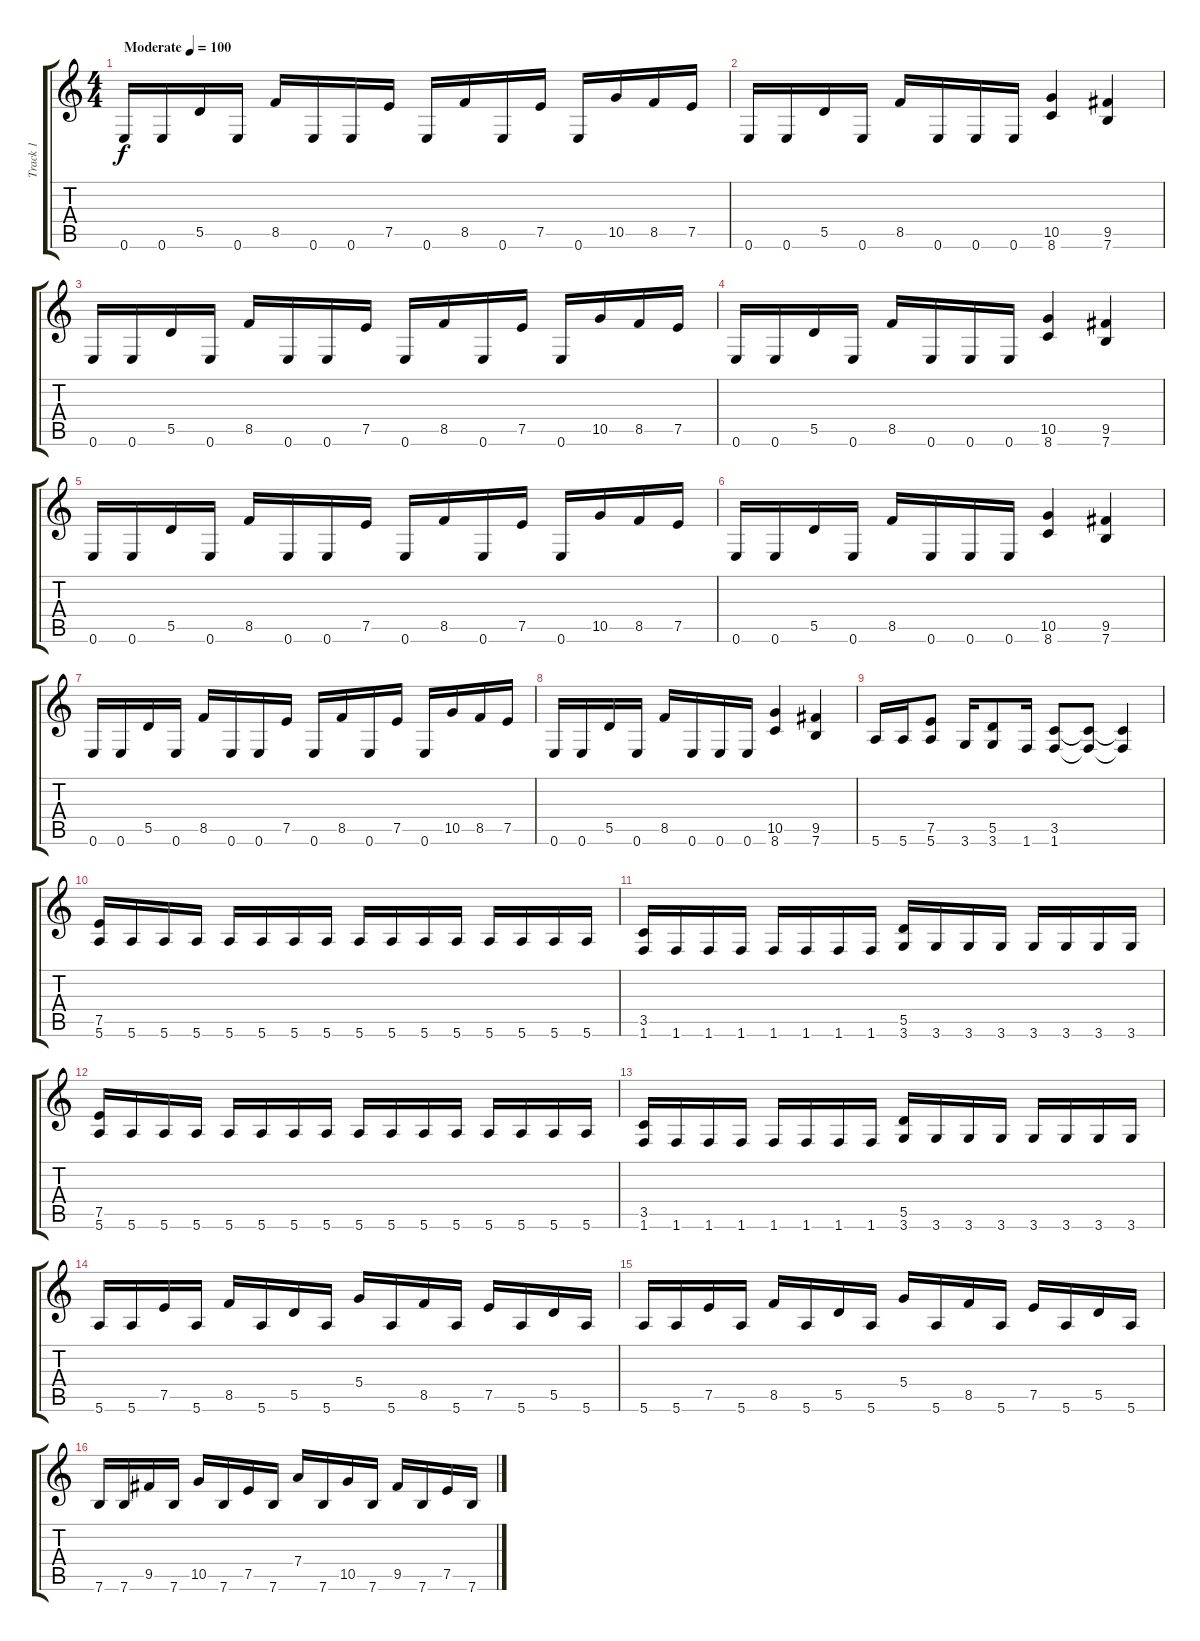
\track ("Track 1" "Track 1") {instrument distortionguitar}
\staff {score tabs}
\tuning (E4 B3 G3 D3 A2 E2) {hide}
\ts (4 4)
\tempo (100 "Moderate")
\clef g2
\ks c
0.6.16{dy f instrument distortionguitar} 0.6.16 5.5.16 0.6.16 8.5.16 0.6.16 0.6.16 7.5.16 0.6.16 8.5.16 0.6.16 7.5.16 0.6.16 10.5.16 8.5.16 7.5.16 |
0.6.16 0.6.16 5.5.16 0.6.16 8.5.16 0.6.16 0.6.16 0.6.16 (10.5 8.6).4 (9.5 7.6).4 |
0.6.16 0.6.16 5.5.16 0.6.16 8.5.16 0.6.16 0.6.16 7.5.16 0.6.16 8.5.16 0.6.16 7.5.16 0.6.16 10.5.16 8.5.16 7.5.16 |
0.6.16 0.6.16 5.5.16 0.6.16 8.5.16 0.6.16 0.6.16 0.6.16 (10.5 8.6).4 (9.5 7.6).4 |
0.6.16 0.6.16 5.5.16 0.6.16 8.5.16 0.6.16 0.6.16 7.5.16 0.6.16 8.5.16 0.6.16 7.5.16 0.6.16 10.5.16 8.5.16 7.5.16 |
0.6.16 0.6.16 5.5.16 0.6.16 8.5.16 0.6.16 0.6.16 0.6.16 (10.5 8.6).4 (9.5 7.6).4 |
0.6.16 0.6.16 5.5.16 0.6.16 8.5.16 0.6.16 0.6.16 7.5.16 0.6.16 8.5.16 0.6.16 7.5.16 0.6.16 10.5.16 8.5.16 7.5.16 |
0.6.16 0.6.16 5.5.16 0.6.16 8.5.16 0.6.16 0.6.16 0.6.16 (10.5 8.6).4 (9.5 7.6).4 |
5.6.16 5.6.16 (7.5 5.6).8 3.6.16 (5.5 3.6).8 1.6.16 (3.5 1.6).8 (3.5{t} 1.6{t}).8 (3.5{t} 1.6{t}).4 |
(7.5 5.6).16 5.6.16 5.6.16 5.6.16 5.6.16 5.6.16 5.6.16 5.6.16 5.6.16 5.6.16 5.6.16 5.6.16 5.6.16 5.6.16 5.6.16 5.6.16 |
(3.5 1.6).16 1.6.16 1.6.16 1.6.16 1.6.16 1.6.16 1.6.16 1.6.16 (5.5 3.6).16 3.6.16 3.6.16 3.6.16 3.6.16 3.6.16 3.6.16 3.6.16 |
(7.5 5.6).16 5.6.16 5.6.16 5.6.16 5.6.16 5.6.16 5.6.16 5.6.16 5.6.16 5.6.16 5.6.16 5.6.16 5.6.16 5.6.16 5.6.16 5.6.16 |
(3.5 1.6).16 1.6.16 1.6.16 1.6.16 1.6.16 1.6.16 1.6.16 1.6.16 (5.5 3.6).16 3.6.16 3.6.16 3.6.16 3.6.16 3.6.16 3.6.16 3.6.16 |
5.6.16 5.6.16 7.5.16 5.6.16 8.5.16 5.6.16 5.5.16 5.6.16 5.4.16 5.6.16 8.5.16 5.6.16 7.5.16 5.6.16 5.5.16 5.6.16 |
5.6.16 5.6.16 7.5.16 5.6.16 8.5.16 5.6.16 5.5.16 5.6.16 5.4.16 5.6.16 8.5.16 5.6.16 7.5.16 5.6.16 5.5.16 5.6.16 |
7.6.16 7.6.16 9.5.16 7.6.16 10.5.16 7.6.16 7.5.16 7.6.16 7.4.16 7.6.16 10.5.16 7.6.16 9.5.16 7.6.16 7.5.16 7.6.16
